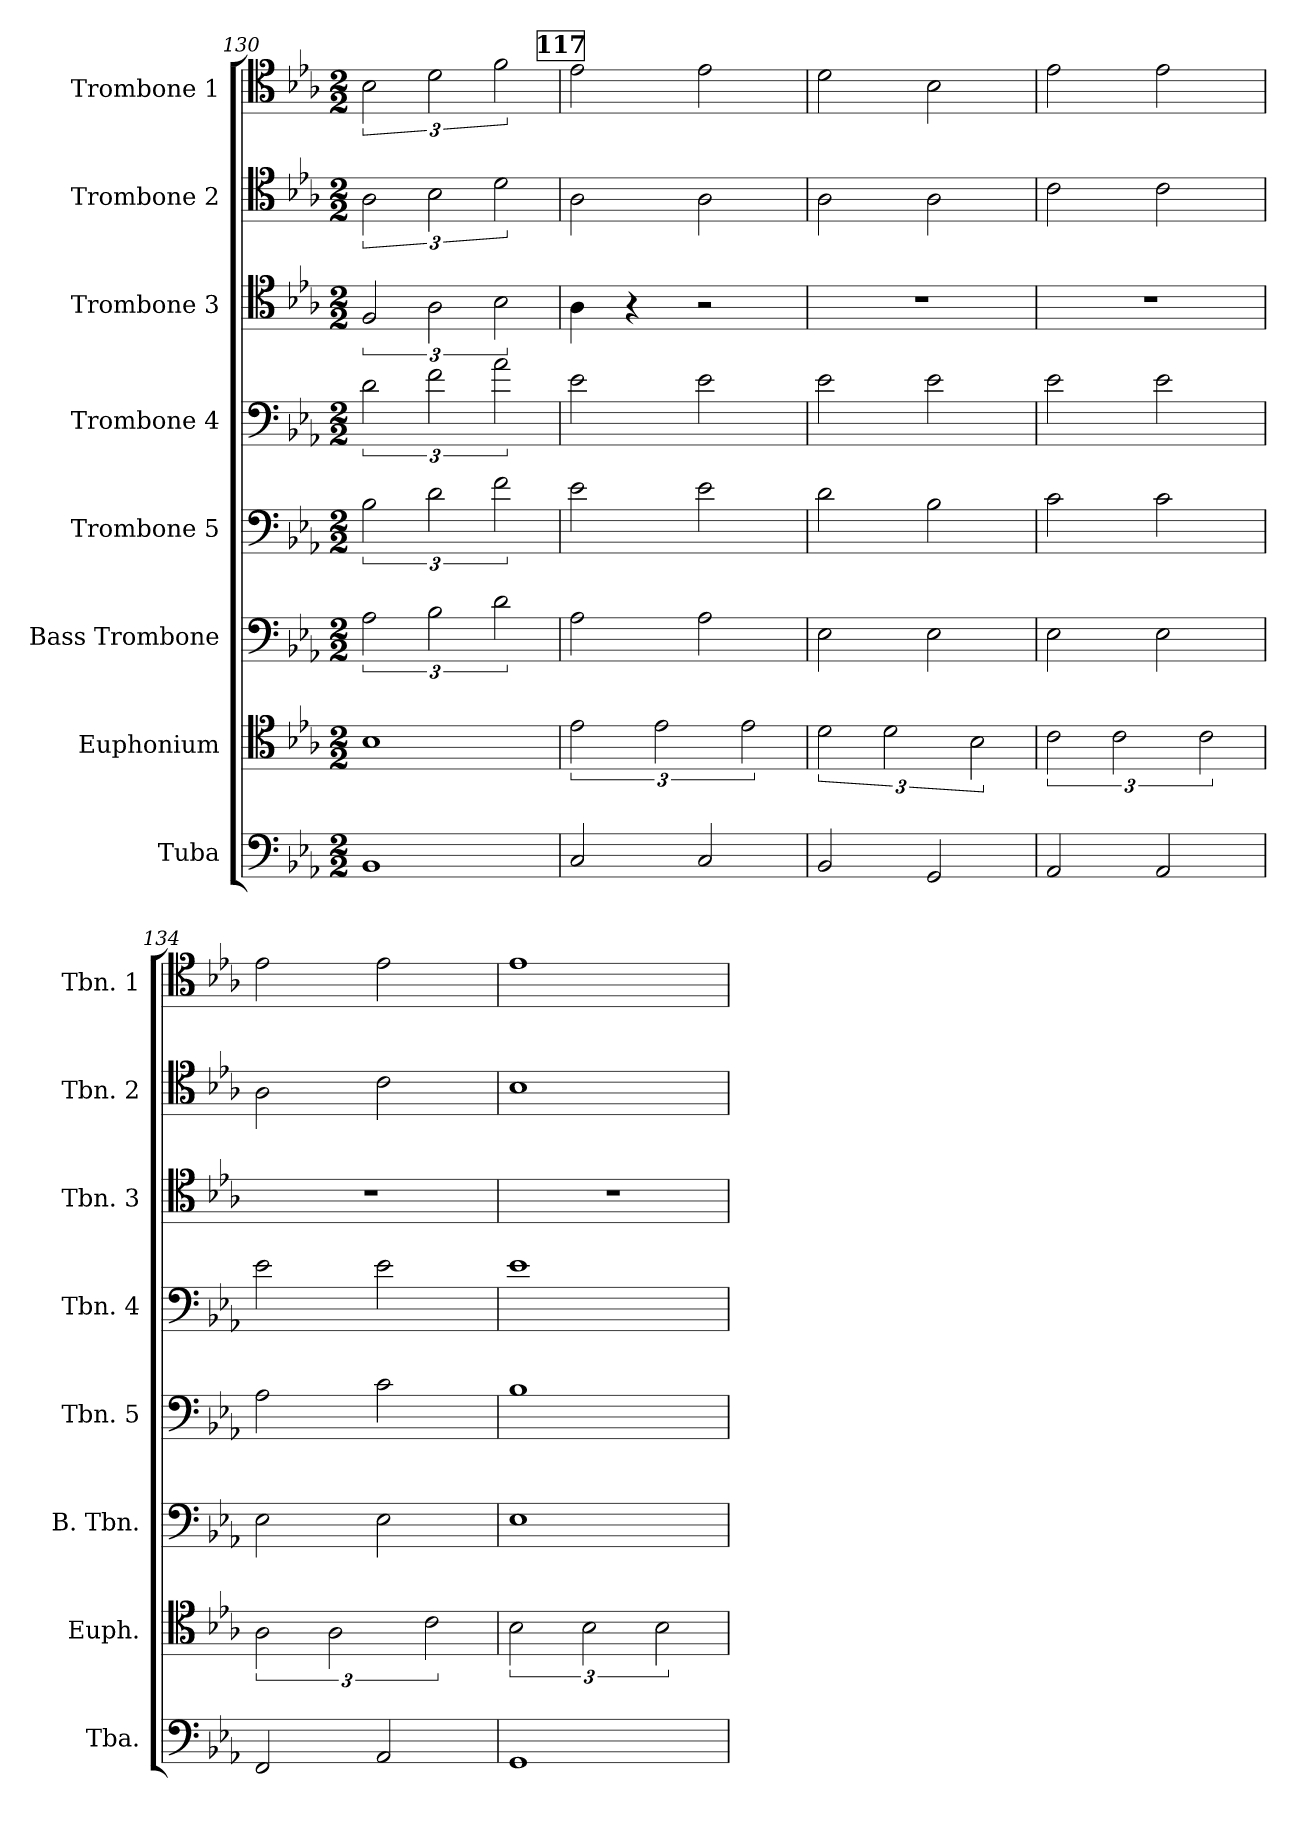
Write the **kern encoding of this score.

**kern	**kern	**kern	**kern	**kern	**kern	**kern	**kern
*part8	*part7	*part6	*part5	*part4	*part3	*part2	*part1
*staff8	*staff7	*staff6	*staff5	*staff4	*staff3	*staff2	*staff1
*I"Tuba	*I"Euphonium	*I"Bass Trombone	*I"Trombone 5	*I"Trombone 4	*I"Trombone 3	*I"Trombone 2	*I"Trombone 1
*I'Tba.	*I'Euph.	*I'B. Tbn.	*I'Tbn. 5	*I'Tbn. 4	*I'Tbn. 3	*I'Tbn. 2	*I'Tbn. 1
!!LO:PB:g=z
*clefF4	*clefC4	*clefF4	*clefF4	*clefF4	*clefC4	*clefC4	*clefC4
*k[b-e-a-]	*k[b-e-a-]	*k[b-e-a-]	*k[b-e-a-]	*k[b-e-a-]	*k[b-e-a-]	*k[b-e-a-]	*k[b-e-a-]
*M2/2	*M2/2	*M2/2	*M2/2	*M2/2	*M2/2	*M2/2	*M2/2
=130	=130	=130	=130	=130	=130	=130	=130
1BB-	1B-	3A-\	3B-\	3d\	3F/	3A-\	3B-\
.	.	3B-\	3d\	3f\	3A-\	3B-\	3d\
.	.	3d\	3f\	3a-\	3B-\	3d\	3f\
!!LO:REH:place=s1:a:B:fs=14:t=117
=131	=131	=131	=131	=131	=131	=131	=131
2C/	3e-\	2A-\	2e-\	2e-\	4A-\	2A-\	2e-\
.	.	.	.	.	4r	.	.
.	3e-\	.	.	.	.	.	.
2C/	.	2A-\	2e-\	2e-\	2r	2A-\	2e-\
.	3e-\	.	.	.	.	.	.
=132	=132	=132	=132	=132	=132	=132	=132
2BB-/	3d\	2E-\	2d\	2e-\	1r	2A-\	2d\
.	3d\	.	.	.	.	.	.
2GG/	.	2E-\	2B-\	2e-\	.	2A-\	2B-\
.	3B-\	.	.	.	.	.	.
=133	=133	=133	=133	=133	=133	=133	=133
2AA-/	3c\	2E-\	2c\	2e-\	1r	2c\	2e-\
.	3c\	.	.	.	.	.	.
2AA-/	.	2E-\	2c\	2e-\	.	2c\	2e-\
.	3c\	.	.	.	.	.	.
=134	=134	=134	=134	=134	=134	=134	=134
2FF/	3A-\	2E-\	2A-\	2e-\	1r	2A-\	2e-\
.	3A-\	.	.	.	.	.	.
2AA-/	.	2E-\	2c\	2e-\	.	2c\	2e-\
.	3c\	.	.	.	.	.	.
=135	=135	=135	=135	=135	=135	=135	=135
1GG	3B-\	1E-	1B-	1e-	1r	1B-	1e-
.	3B-\	.	.	.	.	.	.
.	3B-\	.	.	.	.	.	.
=	=	=	=	=	=	=	=
*-	*-	*-	*-	*-	*-	*-	*-
